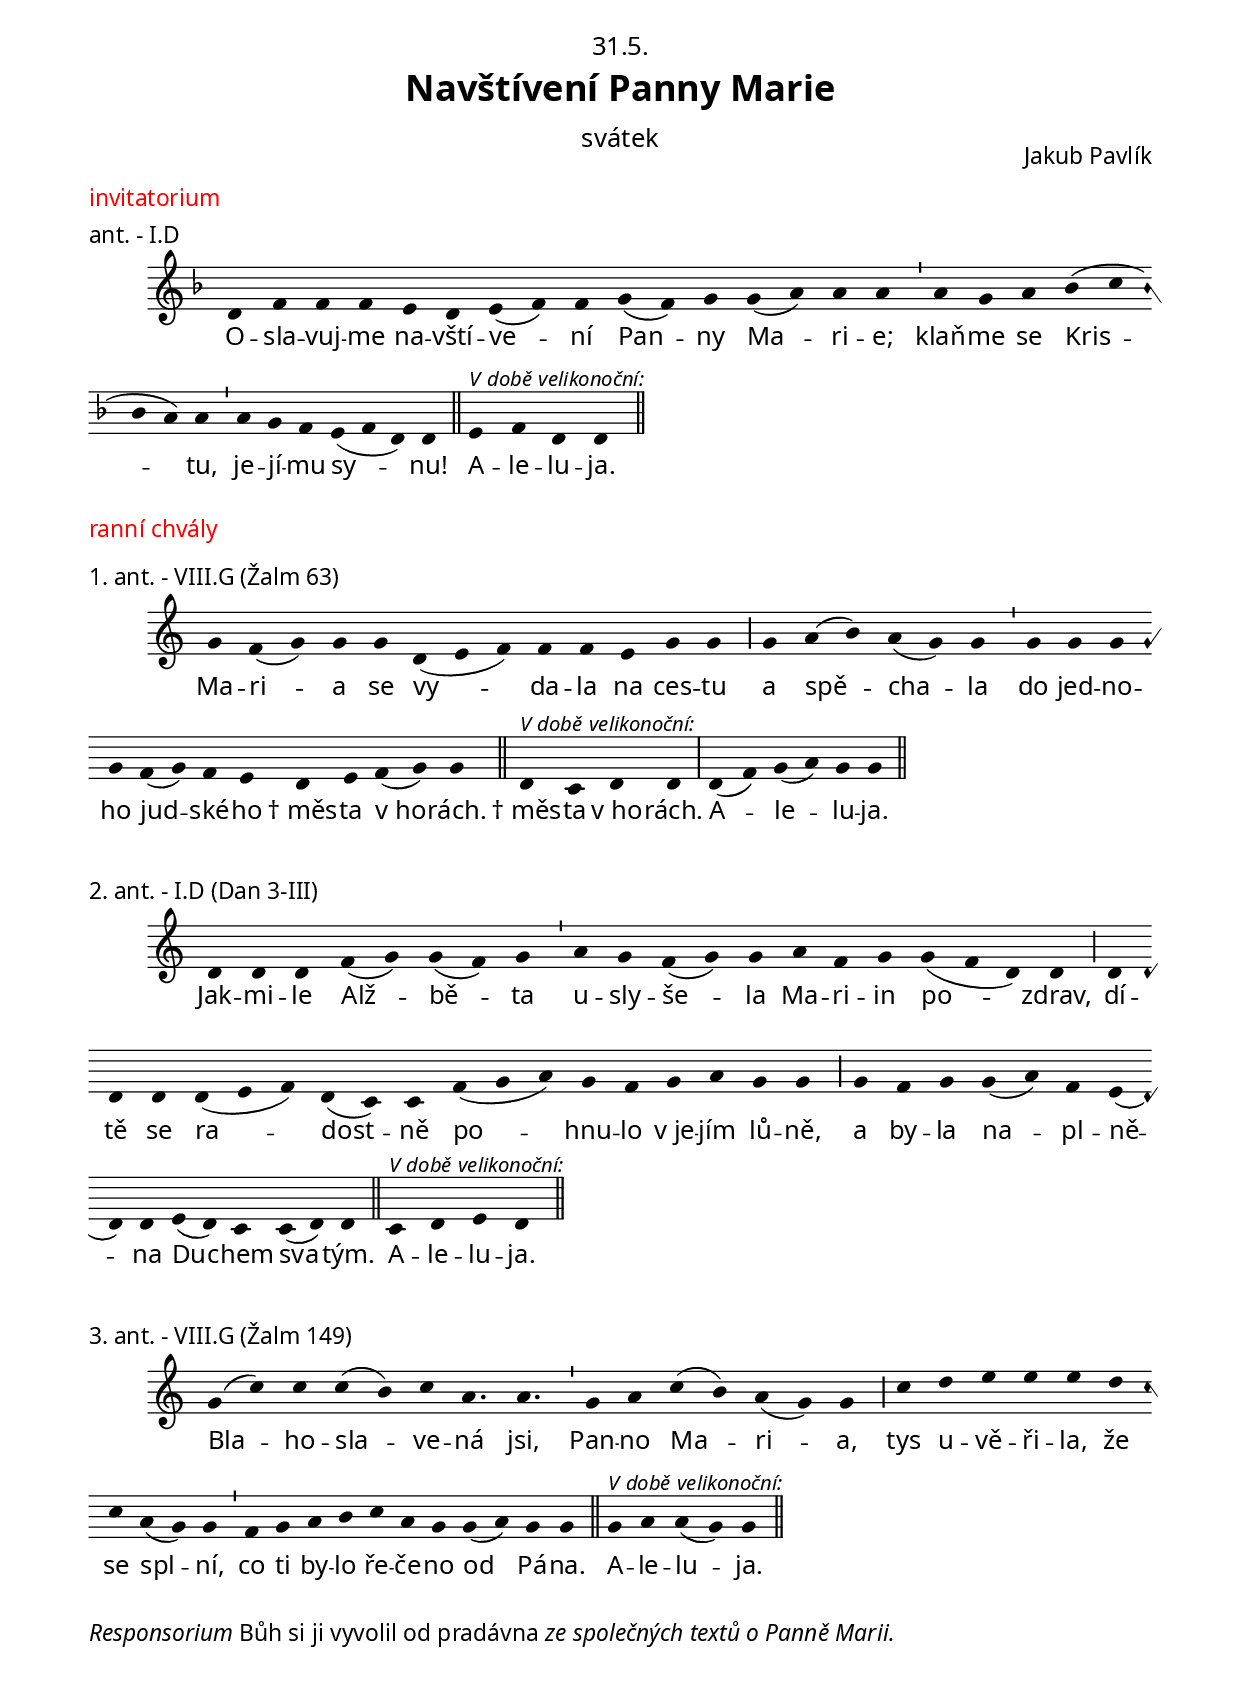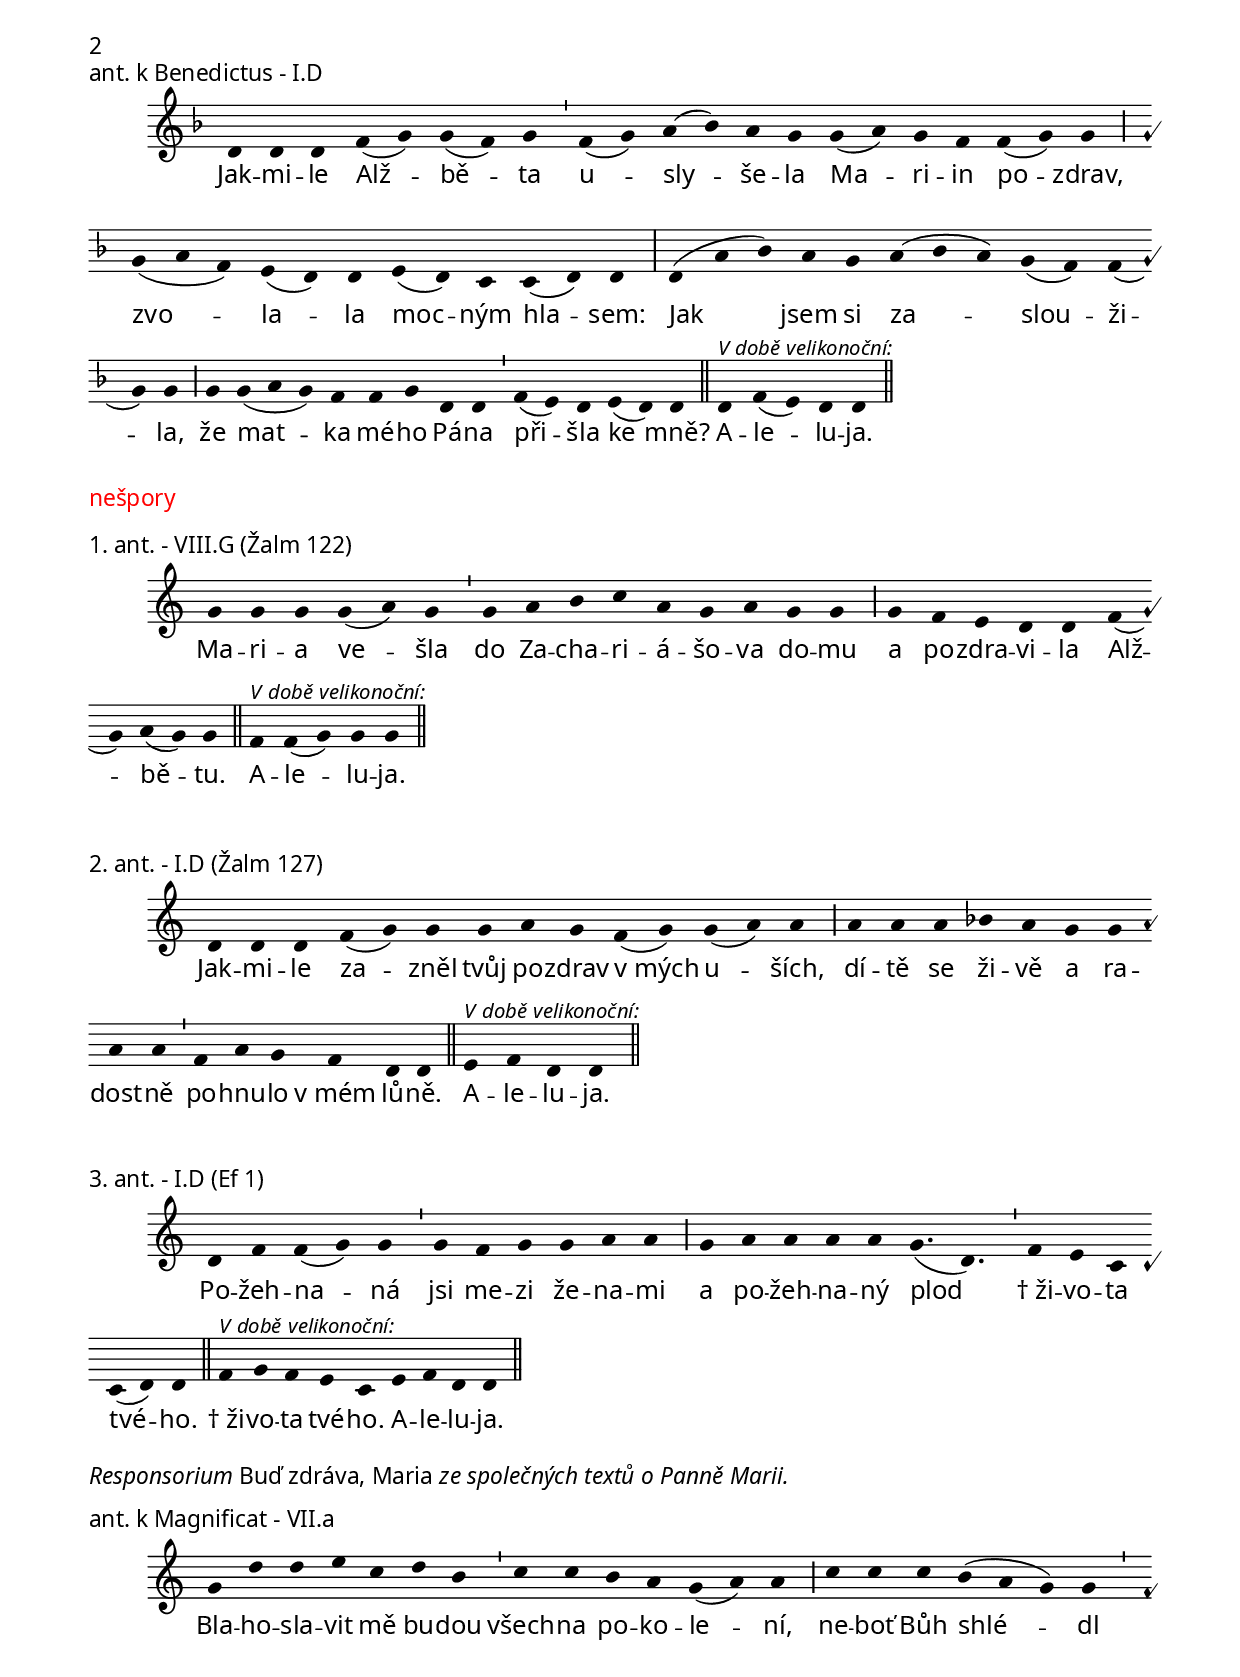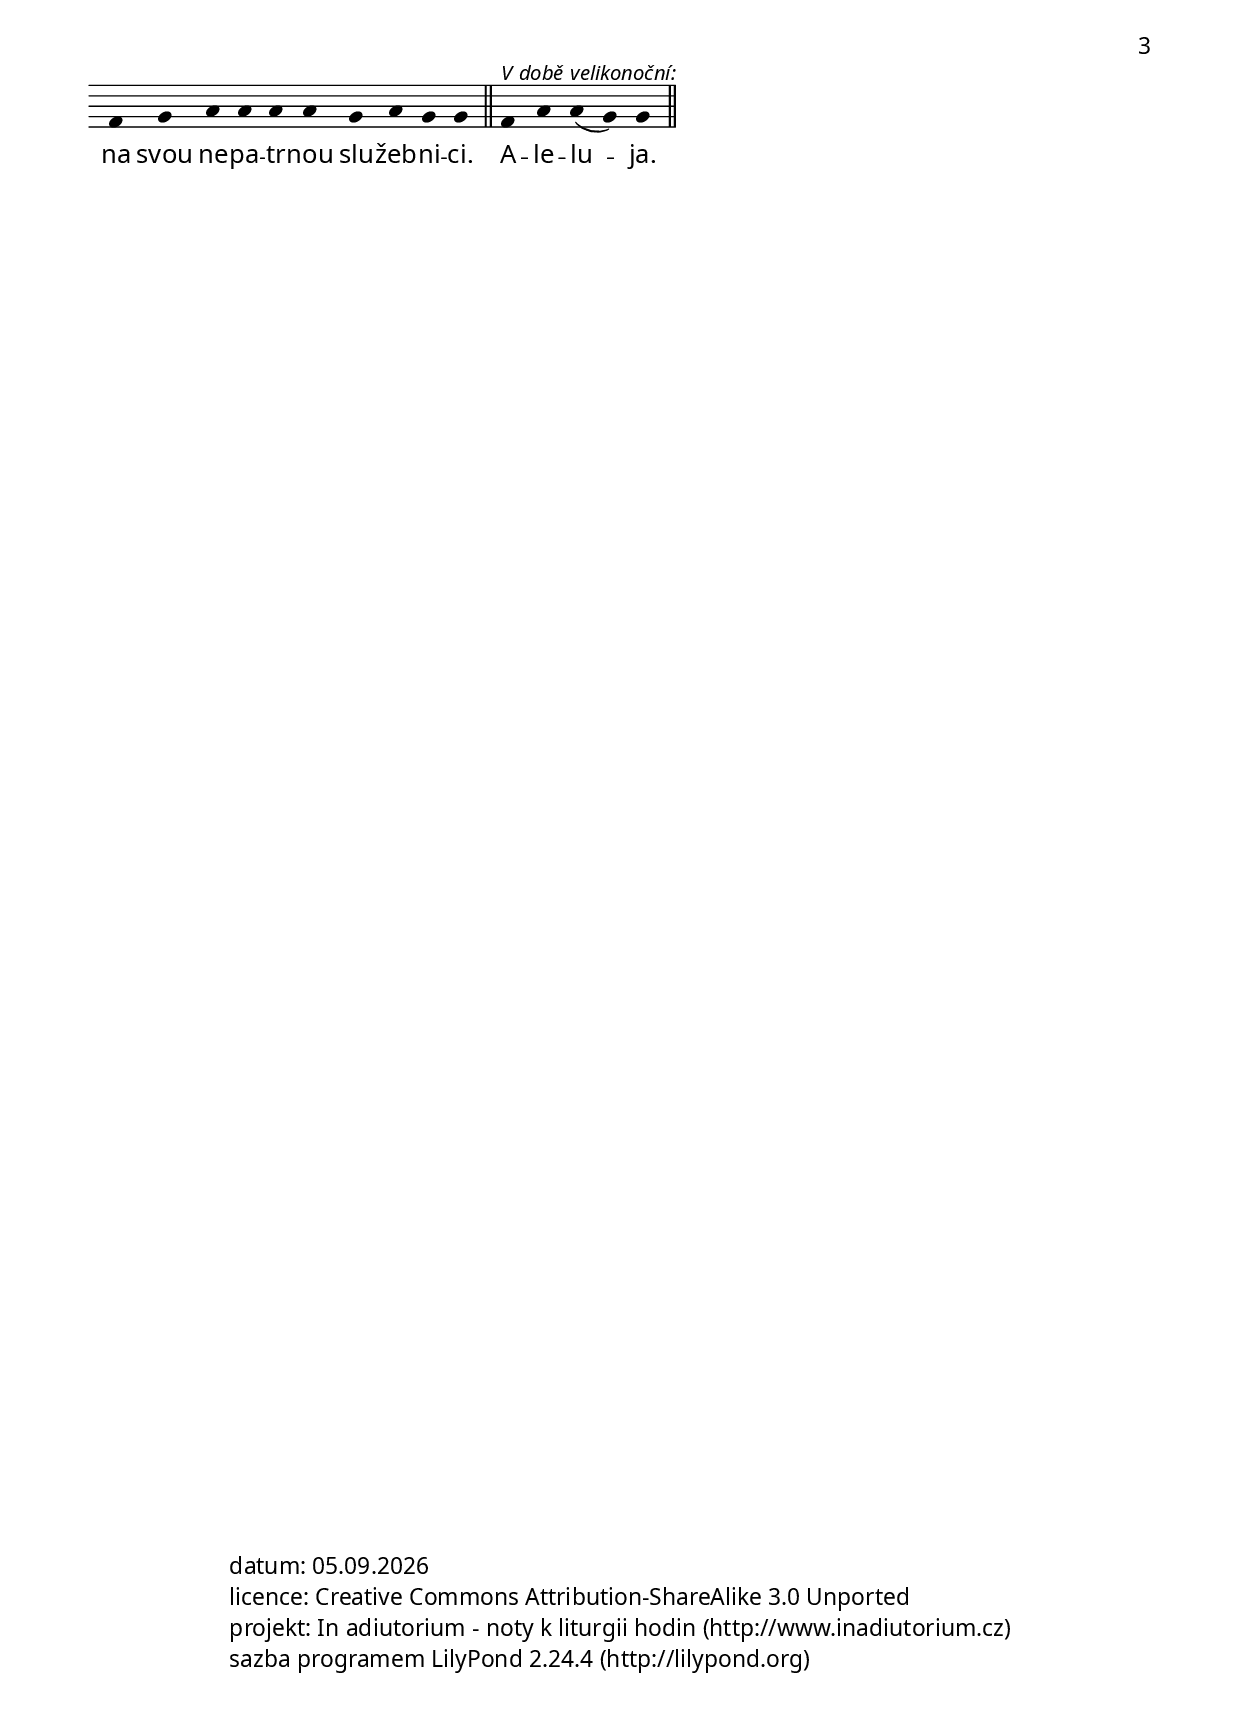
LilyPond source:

\version "2.15.37"

\include "../spolecne.ly"
\include "../dilyresponsorii.ly"

\header {
  title = \markup\titleSvatek
            "Navštívení Panny Marie"
            svátek
            31.5.
  composer = "Jakub Pavlík"
}

\markup {\nadpisHodinka {"invitatorium"}}

\score {
  \relative c' {
    \choralniRezim
    \key f \major
    d4 f f f e d e( f) f g( f) g g( a) a a \barMin
    a g a bes( c bes a) a \barMin
    a g f e( f d) d \barFinalis
    e^\markup\rubrVelikAleluja f d d \barFinalis
  }
  \addlyrics {
    O -- sla -- vuj -- me na -- vští -- ve -- ní Pan -- ny Ma -- ri -- e;
    klaň -- me se Kris -- tu, je -- jí -- mu sy -- nu!

    A -- le -- lu -- ja.
  }
  \header {
    quid = "ant."
    modus = "I"
    differentia = "D"
    psalmus = ""
    id = "invit"
    piece = \markup {\sestavTitulekBezZalmu}
  }
}

\markup {\nadpisHodinka {"ranní chvály"}}

\score {
  \relative c'' {
    \choralniRezim
    g4 f( g) g g d( e f) f f e g g \barMaior
    g a( b) a( g) g \barMin g g g g f( g) f e

    d e f( g) g \barFinalis

    d^\markup\rubrVelikAleluja c d d \barMax
    d( f) g( a) g g \barFinalis
  }
  \addlyrics {
    Ma -- ri -- a se vy -- da -- la na ces -- tu
    a spě -- cha -- la do jed -- no -- ho jud -- ské -- ho

    \markup{\Dagger měs} -- ta v_ho -- rách.

    \markup{\Dagger měs} -- ta v_ho -- rách.
    A -- le -- lu -- ja.
  }
  \header {
    quid = "1. ant."
    modus = "VIII"
    differentia = "G"
    psalmus = "Žalm 63"
    placet = "R"
    id = "rch-a1"
    piece = \markup {\sestavTitulek}
  }
}

\score {
  \relative c' {
    \choralniRezim
    d4 d d f( g) g( f) g \barMin a g f( g) g a f g g( f d) d \barMaior
    d d d d( e f) d( c) c f( g a) g f g a g g \barMaior
    g f g g( a) f e( d) d e( d) c c( d) d \barFinalis

    c^\markup\rubrVelikAleluja d e d \barFinalis
  }
  \addlyrics {
    Jak -- mi -- le Alž -- bě -- ta u -- sly -- še -- la Ma -- ri -- in po -- zdrav,
    dí -- tě se ra -- dost -- ně po -- hnu -- lo v_je -- jím lů -- ně,
    a by -- la na -- pl -- ně -- na Du -- chem sva -- tým.

    A -- le -- lu -- ja.
  }
  \header {
    quid = "2. ant."
    modus = "I"
    differentia = "D"
    psalmus = "Dan 3-III"
    id = "rch-a2"
    piece = \markup {\sestavTitulek}
  }
}

\score {
  \relative c'' {
    \choralniRezim
    g4( c) c c( b) c a4. a \barMin g4 a c( b) a( g) g \barMaior
    c d e e e d c a( g) g \barMin f g a b c a g g( a) g g \barFinalis
    g^\markup\rubrVelikAleluja a a( g) g \barFinalis
  }
  \addlyrics {
    Bla -- ho -- sla -- ve -- ná jsi, Pan -- no Ma -- ri -- a,
    tys u -- vě -- ři -- la, že se spl -- ní,
    co ti by -- lo ře -- če -- no od Pá -- na.

    A -- le -- lu -- ja.
  }
  \header {
    quid = "3. ant."
    modus = "VIII"
    differentia = "G"
    psalmus = "Žalm 149"
    fial = "commune/commune_maria.ly#2ne-amag"
    id = "rch-a3"
    piece = \markup {\sestavTitulek}
  }
}

\markup\justify\italic{
  Responsorium \upright{Bůh si ji vyvolil od pradávna}
  ze společných textů o Panně Marii.
}

\score {
  \relative c' {
    \choralniRezim
    \key f \major
    d4 d d f( g) g( f) g \barMin f( g) a( bes) a g g( a) g f f( g) g \barMaior
    g( a f) e( d) d e( d) c c( d) d \barMax
    d( a' bes) a g a( bes a) g( f) f( g) g \barMaior
    g g( a g) f f g d d \barMin f( e) d e( d) d \barFinalis

    d^\markup\rubrVelikAleluja f( e) d d \barFinalis
  }
  \addlyrics {
    Jak -- mi -- le Alž -- bě -- ta u -- sly -- še -- la Ma -- ri -- in po -- zdrav,
    zvo -- la -- la moc -- ným hla -- sem:
    Jak jsem si za -- slou -- ži -- la,
    že mat -- ka mé -- ho Pá -- na při -- šla ke mně?

    A -- le -- lu -- ja.
  }
  \header {
    quid = "ant. k Benedictus"
    modus = "I"
    differentia = "D"
    psalmus = ""
    id = "rch-aben"
    fons = "srov. tady 2. ant."
    piece = \markup {\sestavTitulekBezZalmu}
  }
}

\markup {\nadpisHodinka {"nešpory"}}

\score {
  \relative c'' {
    \choralniRezim
    g4 g g g( a) g \barMin
    g a b c a g a g g \barMaior
    g f e d d f( g) a( g) g \barFinalis

    f^\markup\rubrVelikAleluja f( g) g g \barFinalis
  }
  \addlyrics {
    Ma -- ri -- a ve -- šla
    do Za -- cha -- ri -- á -- šo -- va do -- mu
    a po -- zdra -- vi -- la Alž -- bě -- tu.

    A -- le -- lu -- ja.
  }
  \header {
    quid = "1. ant."
    modus = "VIII"
    differentia = "G"
    psalmus = "Žalm 122"
    id = "ne-a1"
    piece = \markup {\sestavTitulek}
  }
}

\score {
  \relative c' {
    \choralniRezim
    d4 d d f( g) g g a g f( g) g( a) a \barMaior
    a a a bes a g g a a \barMin
    f a g f d d \barFinalis

    e4^\markup\rubrVelikAleluja f d d \barFinalis
  }
  \addlyrics {
    Jak -- mi -- le za -- zněl tvůj po -- zdrav v_mých u -- ších,
    dí -- tě se ži -- vě a ra -- dost -- ně
    po -- hnu -- lo v_mém lů -- ně.

    A -- le -- lu -- ja.
  }
  \header {
    quid = "2. ant."
    modus = "I"
    differentia = "D"
    psalmus = "Žalm 127"
    fons = "advent, předvánoční týden, 22.12., k Benedictus; přidáno aleluja"
    fial = "antifony/advent_predvanocni_datum.ly#predvanocni-22-ben?+aleluja"
    id = "ne-a2"
    piece = \markup {\sestavTitulek}
  }
}

\score {
  \relative c' {
    \choralniRezim
    d f f( g) g \barMin g f g g a a \barMaior
    g a a a a g4.( d) \barMin f4 e c c( d) d \barFinalis
    f^\markup\rubrVelikAleluja g f e c e f d d \barFinalis
  }
  \addlyrics {
    Po -- žeh -- na -- ná jsi me -- zi že -- na -- mi
    a po -- žeh -- na -- ný plod \markup{\Dagger ži} -- vo -- ta tvé -- ho.

    \markup{\Dagger ži} -- vo -- ta tvé -- ho. A -- le -- lu -- ja.
  }
  \header {
    quid = "3. ant."
    modus = "I"
    differentia = "D"
    psalmus = "Ef 1"
    fons = "spol. texty o P.M., 2. nešp., 3. ant."
    fial = "commune/commune_maria.ly#2ne-a3"
    id = "ne-a3"
    piece = \markup {\sestavTitulek}
  }
}

\markup\justify\italic{
  Responsorium \upright{Buď zdráva, Maria}
  ze společných textů o Panně Marii.
}

\score {
  \relative c'' {
    \choralniRezim
    g4 d' d e c d b \barMin
    c c b a g( a) a \barMaior
    c c c b( a g) g \barMin
    f g a a a a g a g g \barFinalis

    f^\markup\rubrVelikAleluja a a( g) g \barFinalis
  }
  \addlyrics {
    Bla -- ho -- sla -- vit mě bu -- dou
    všech -- na po -- ko -- le -- ní,
    ne -- boť Bůh shlé -- dl
    na svou ne -- pa -- tr -- nou slu -- žeb -- ni -- ci.

    A -- le -- lu -- ja.
  }
  \header {
    quid = "ant. k Magnificat"
    modus = "VII"
    differentia = "a"
    psalmus = "Magnificat"
    id = "ne-amag"
    fial = "commune/commune_maria.ly#1ne-amag2"
    piece = \markup {\sestavTitulekBezZalmu}
  }
}